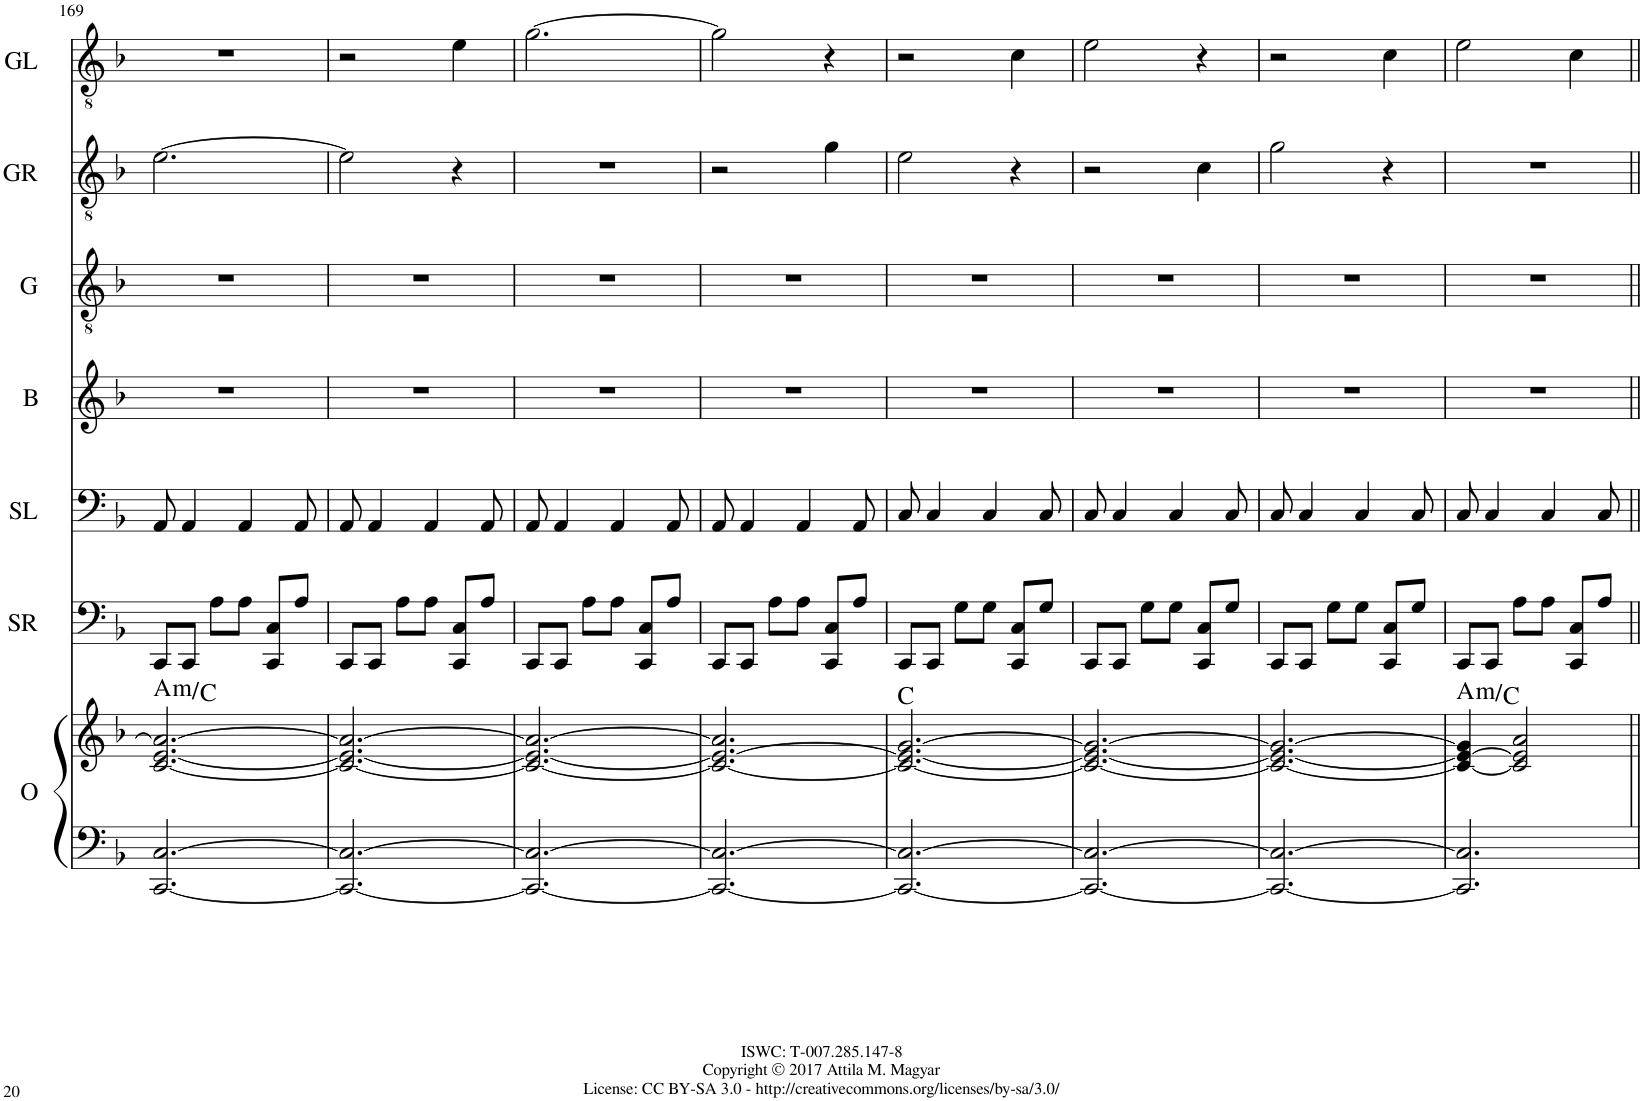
**kern	**kern	**harte	**kern	**kern	**kern	**kern	**kern	**kern
*part7	*part7	*part7	*part6	*part5	*part4	*part3	*part2	*part1
*staff8	*staff7	*	*staff6	*staff5	*staff4	*staff3	*staff2	*staff1
*I"Organ	*	*	*I"SynthR	*I"SynthL	*I"Bell	*I"Gtr	*I"GtrR	*I"GtrL
*I'O	*	*	*I'SR	*I'SL	*I'B	*I'G	*I'GR	*I'GL
!!LO:PB:g=z
*clefF4	*clefG2	*	*clefF4	*clefF4	*clefG2	*clefGv2	*clefGv2	*clefGv2
*k[b-]	*k[b-]	*	*k[b-]	*k[b-]	*k[b-]	*k[b-]	*k[b-]	*k[b-]
=169	=169	=169	=169	=169	=169	=169	=169	=169
!	!	!LO:H:kt=m	!	!	!	!	!	!
[2.CC/ [2.C/	[2.c/ [2.e/ 2.a/_	A:min/b3	8CC/L	8AA/	1r	1r	[2.e\	1r
.	.	.	8CC/J	4AA/	.	.	.	.
.	.	.	8A\L	.	.	.	.	.
.	.	.	8A\J	4AA/	.	.	.	.
.	.	.	8CC/ 8C/L	.	.	.	.	.
.	.	.	8A/J	8AA/	.	.	.	.
4ryy	4ryy	.	4ryy	4ryy	.	.	4ryy	.
=170	=170	=170	=170	=170	=170	=170	=170	=170
2.CC/_ 2.C/_	2.c/_ 2.e/_ 2.a/_	.	8CC/L	8AA/	1r	1r	2e\]	2r
.	.	.	8CC/J	4AA/	.	.	.	.
.	.	.	8A\L	.	.	.	.	.
.	.	.	8A\J	4AA/	.	.	.	.
.	.	.	8CC/ 8C/L	.	.	.	4r	4e\
.	.	.	8A/J	8AA/	.	.	.	.
4ryy	4ryy	.	4ryy	4ryy	.	.	4ryy	4ryy
=171	=171	=171	=171	=171	=171	=171	=171	=171
2.CC/_ 2.C/_	2.c/_ 2.e/_ 2.a/_	.	8CC/L	8AA/	1r	1r	1r	[2.g\
.	.	.	8CC/J	4AA/	.	.	.	.
.	.	.	8A\L	.	.	.	.	.
.	.	.	8A\J	4AA/	.	.	.	.
.	.	.	8CC/ 8C/L	.	.	.	.	.
.	.	.	8A/J	8AA/	.	.	.	.
4ryy	4ryy	.	4ryy	4ryy	.	.	.	4ryy
=172	=172	=172	=172	=172	=172	=172	=172	=172
2.CC/_ 2.C/_	2.c/_ 2.e/_ 2.a/]	.	8CC/L	8AA/	1r	1r	2r	2g\]
.	.	.	8CC/J	4AA/	.	.	.	.
.	.	.	8A\L	.	.	.	.	.
.	.	.	8A\J	4AA/	.	.	.	.
.	.	.	8CC/ 8C/L	.	.	.	4g\	4r
.	.	.	8A/J	8AA/	.	.	.	.
4ryy	4ryy	.	4ryy	4ryy	.	.	4ryy	4ryy
=173	=173	=173	=173	=173	=173	=173	=173	=173
2.CC/_ 2.C/_	2.c/_ 2.e/_ [2.g/	C:maj	8CC/L	8C/	1r	1r	2e\	2r
.	.	.	8CC/J	4C/	.	.	.	.
.	.	.	8G\L	.	.	.	.	.
.	.	.	8G\J	4C/	.	.	.	.
.	.	.	8CC/ 8C/L	.	.	.	4r	4c\
.	.	.	8G/J	8C/	.	.	.	.
4ryy	4ryy	.	4ryy	4ryy	.	.	4ryy	4ryy
=174	=174	=174	=174	=174	=174	=174	=174	=174
2.CC/_ 2.C/_	2.c/_ 2.e/_ 2.g/_	.	8CC/L	8C/	1r	1r	2r	2e\
.	.	.	8CC/J	4C/	.	.	.	.
.	.	.	8G\L	.	.	.	.	.
.	.	.	8G\J	4C/	.	.	.	.
.	.	.	8CC/ 8C/L	.	.	.	4c\	4r
.	.	.	8G/J	8C/	.	.	.	.
4ryy	4ryy	.	4ryy	4ryy	.	.	4ryy	4ryy
=175	=175	=175	=175	=175	=175	=175	=175	=175
2.CC/_ 2.C/_	2.c/_ 2.e/_ 2.g/_	.	8CC/L	8C/	1r	1r	2g\	2r
.	.	.	8CC/J	4C/	.	.	.	.
.	.	.	8G\L	.	.	.	.	.
.	.	.	8G\J	4C/	.	.	.	.
.	.	.	8CC/ 8C/L	.	.	.	4r	4c\
.	.	.	8G/J	8C/	.	.	.	.
4ryy	4ryy	.	4ryy	4ryy	.	.	4ryy	4ryy
=176	=176	=176	=176	=176	=176	=176	=176	=176
!	!	!LO:H:kt=m	!	!	!	!	!	!
2.CC/] 2.C/]	4c/_ 4e/_ 4g/]	A:min/b3	8CC/L	8C/	1r	1r	1r	2e\
.	.	.	8CC/J	4C/	.	.	.	.
.	2c/] 2e/] 2a/	.	8A\L	.	.	.	.	.
.	.	.	8A\J	4C/	.	.	.	.
.	.	.	8CC/ 8C/L	.	.	.	.	4c\
.	.	.	8A/J	8C/	.	.	.	.
4ryy	4ryy	.	4ryy	4ryy	.	.	.	4ryy
=||	=||	=||	=||	=||	=||	=||	=||	=||
*-	*-	*-	*-	*-	*-	*-	*-	*-
